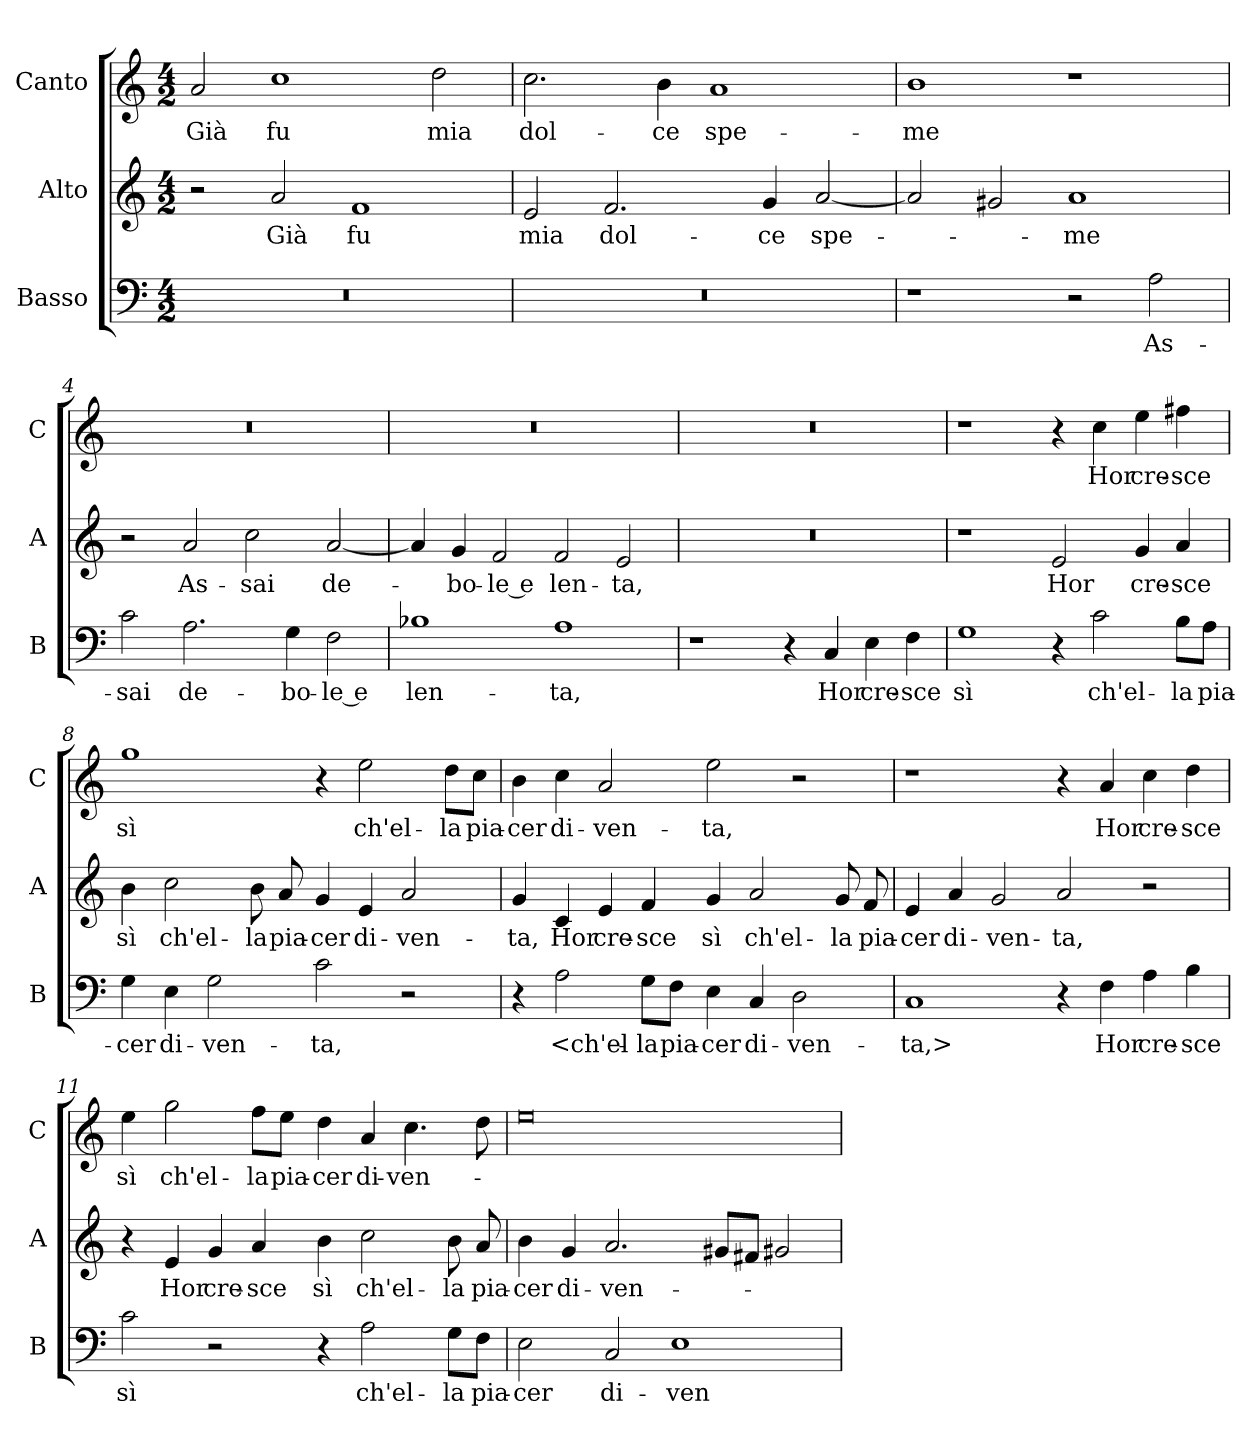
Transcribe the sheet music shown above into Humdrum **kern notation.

**kern	**text	**kern	**text	**kern	**text
*part3	*part3	*part2	*part2	*part1	*part1
*staff3	*staff3	*staff2	*staff2	*staff1	*staff1
*I"Basso	*	*I"Alto	*	*I"Canto	*
*I'B	*	*I'A	*	*I'C	*
*clefF4	*	*clefG2	*	*clefG2	*
*k[]	*	*k[]	*	*k[]	*
*M4/2	*	*M4/2	*	*M4/2	*
=1	=1	=1	=1	=1	=1
0r	.	2r	.	2a	Già
.	.	2a	Già	1cc	fu
.	.	1f	fu	.	.
.	.	.	.	2dd	mia
=2	=2	=2	=2	=2	=2
0r	.	2e	mia	2.cc	dol-
.	.	2.f	dol-	.	.
.	.	.	.	4b	-ce
.	.	.	.	1a	spe-
.	.	4g	-ce	.	.
.	.	[2a	spe-	.	.
=3	=3	=3	=3	=3	=3
1r	.	2a]	.	1b	-me
.	.	2g#X	.	.	.
2r	.	1a	-me	1r	.
2A	As-	.	.	.	.
=4	=4	=4	=4	=4	=4
2c	-sai	2r	.	0r	.
2.A	de-	2a	As-	.	.
.	.	2cc	-sai	.	.
4G	-bo-	.	.	.	.
2F	-le e	[2a	de-	.	.
=5	=5	=5	=5	=5	=5
1B-X	len-	4a]	.	0r	.
.	.	4g	-bo-	.	.
.	.	2f	-le e	.	.
1A	-ta,	2f	len-	.	.
.	.	2e	-ta,	.	.
=6	=6	=6	=6	=6	=6
1r	.	0r	.	0r	.
4r	.	.	.	.	.
4C	Hor	.	.	.	.
4E	cre-	.	.	.	.
4F	-sce	.	.	.	.
=7	=7	=7	=7	=7	=7
1G	sì	1r	.	1r	.
4r	.	2e	Hor	4r	.
2c	ch'el-	.	.	4cc	Hor
.	.	4g	cre-	4ee	cre-
8B\L	-la	4a	-sce	4ff#X	-sce
8A\J	pia-	.	.	.	.
=8	=8	=8	=8	=8	=8
4G	-cer	4b	sì	1gg	sì
4E	di-	2cc	ch'el-	.	.
2G	-ven-	.	.	.	.
.	.	8b	-la	.	.
.	.	8a	pia-	.	.
2c	-ta,	4g	-cer	4r	.
.	.	4e	di-	2ee	ch'el-
2r	.	2a	-ven-	.	.
.	.	.	.	8dd\L	-la
.	.	.	.	8cc\J	pia-
=9	=9	=9	=9	=9	=9
4r	.	4g	-ta,	4b	-cer
2A	<ch'el-	4c	Hor	4cc	di-
.	.	4e	cre-	2a	-ven-
8G\L	-la	4f	-sce	.	.
8F\J	pia-	.	.	.	.
4E	-cer	4g	sì	2ee	-ta,
4C	di-	2a	ch'el-	.	.
2D	-ven-	.	.	2r	.
.	.	8g	-la	.	.
.	.	8f	pia-	.	.
=10	=10	=10	=10	=10	=10
1C	-ta,>	4e	-cer	1r	.
.	.	4a	di-	.	.
.	.	2g	-ven-	.	.
4r	.	2a	-ta,	4r	.
4F	Hor	.	.	4a	Hor
4A	cre-	2r	.	4cc	cre-
4B	-sce	.	.	4dd	-sce
=11	=11	=11	=11	=11	=11
2c	sì	4r	.	4ee	sì
.	.	4e	Hor	2gg	ch'el-
2r	.	4g	cre-	.	.
.	.	4a	-sce	8ff\L	-la
.	.	.	.	8ee\J	pia-
4r	.	4b	sì	4dd	-cer
2A	ch'el-	2cc	ch'el-	4a	di-
.	.	.	.	4.cc	-ven-
8G\L	-la	8b	-la	.	.
8F\J	pia-	8a	pia-	8dd	.
=12	=12	=12	=12	=12	=12
2E	-cer	4b	-cer	0ee	.
.	.	4g	di-	.	.
2C	di-	2.a	-ven-	.	.
1E	-ven-	.	.	.	.
.	.	8g#XL	.	.	.
.	.	8f#XJ	.	.	.
.	.	2g#X	.	.	.
=	=	=	=	=	=
*-	*-	*-	*-	*-	*-
